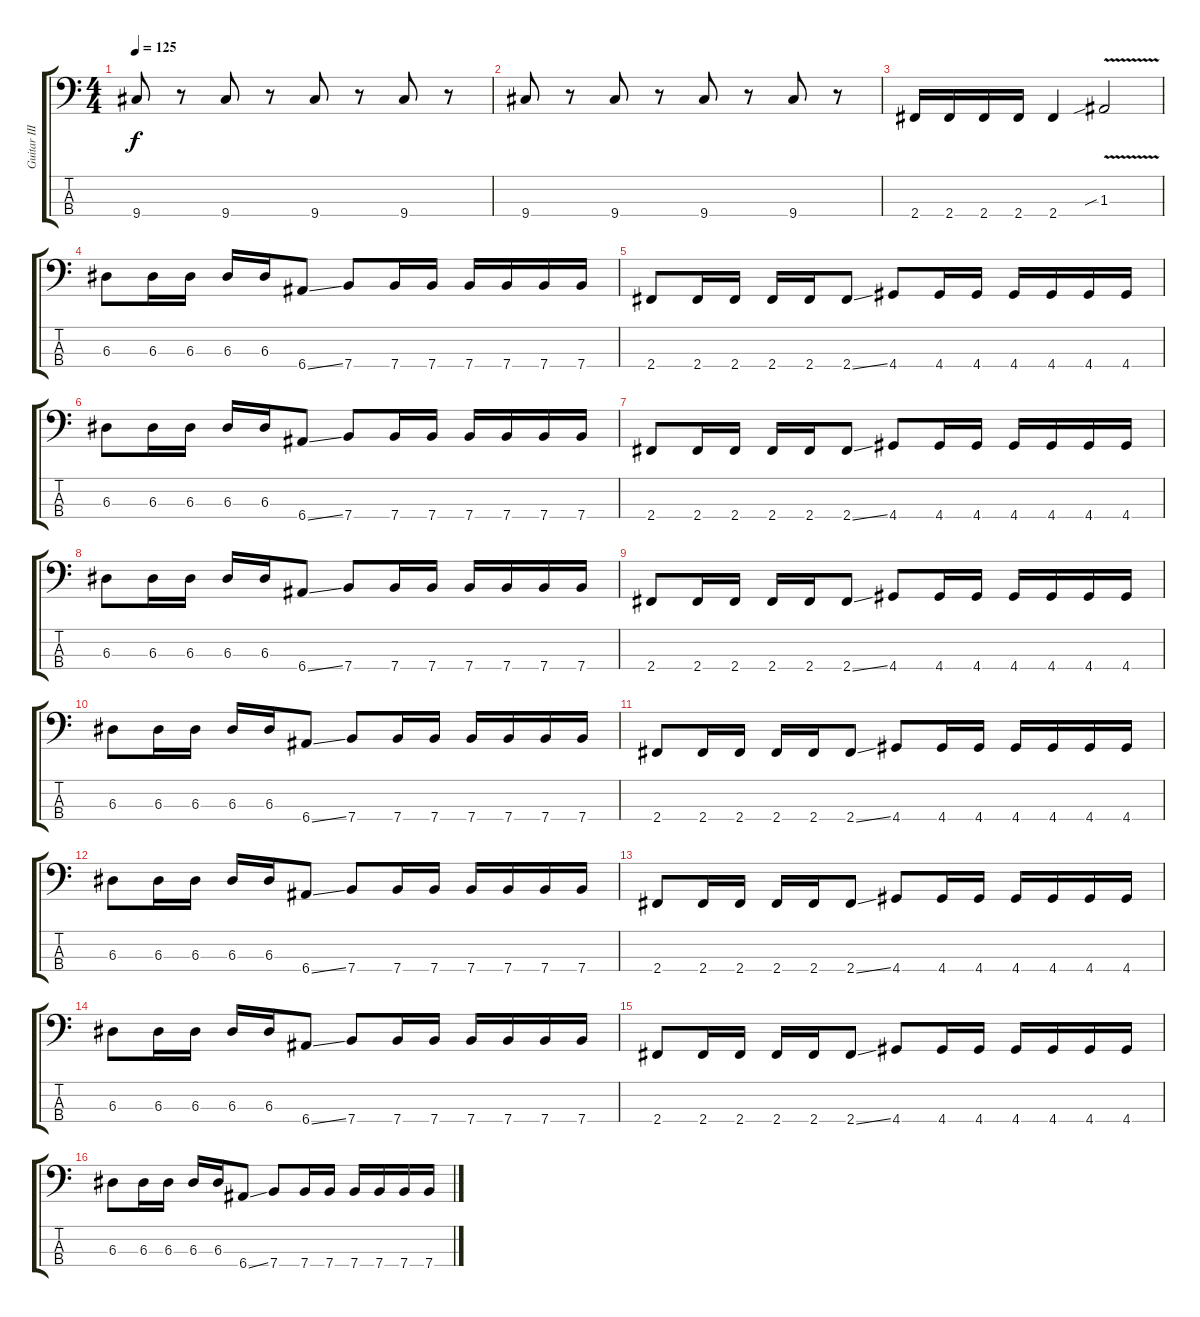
\track ("Guitar III - [Bass]" "Guitar III") {instrument electricbassfinger}
\staff {score tabs}
\tuning (G2 D2 A1 E1) {hide}
\ts (4 4)
\tempo 125
\clef f4
\ks c
9.4.8{dy f} r.8 9.4.8 r.8 9.4.8 r.8 9.4.8 r.8 |
9.4.8 r.8 9.4.8 r.8 9.4.8 r.8 9.4.8 r.8 |
2.4.16 2.4.16 2.4.16 2.4.16 2.4.4 1.3{v sib}.2 |
6.3.8 6.3.16 6.3.16 6.3.16 6.3.16 6.4{ss}.8 7.4.8 7.4.16 7.4.16 7.4.16 7.4.16 7.4.16 7.4.16 |
2.4.8 2.4.16 2.4.16 2.4.16 2.4.16 2.4{ss}.8 4.4.8 4.4.16 4.4.16 4.4.16 4.4.16 4.4.16 4.4.16 |
6.3.8 6.3.16 6.3.16 6.3.16 6.3.16 6.4{ss}.8 7.4.8 7.4.16 7.4.16 7.4.16 7.4.16 7.4.16 7.4.16 |
2.4.8 2.4.16 2.4.16 2.4.16 2.4.16 2.4{ss}.8 4.4.8 4.4.16 4.4.16 4.4.16 4.4.16 4.4.16 4.4.16 |
6.3.8 6.3.16 6.3.16 6.3.16 6.3.16 6.4{ss}.8 7.4.8 7.4.16 7.4.16 7.4.16 7.4.16 7.4.16 7.4.16 |
2.4.8 2.4.16 2.4.16 2.4.16 2.4.16 2.4{ss}.8 4.4.8 4.4.16 4.4.16 4.4.16 4.4.16 4.4.16 4.4.16 |
6.3.8 6.3.16 6.3.16 6.3.16 6.3.16 6.4{ss}.8 7.4.8 7.4.16 7.4.16 7.4.16 7.4.16 7.4.16 7.4.16 |
2.4.8 2.4.16 2.4.16 2.4.16 2.4.16 2.4{ss}.8 4.4.8 4.4.16 4.4.16 4.4.16 4.4.16 4.4.16 4.4.16 |
6.3.8 6.3.16 6.3.16 6.3.16 6.3.16 6.4{ss}.8 7.4.8 7.4.16 7.4.16 7.4.16 7.4.16 7.4.16 7.4.16 |
2.4.8 2.4.16 2.4.16 2.4.16 2.4.16 2.4{ss}.8 4.4.8 4.4.16 4.4.16 4.4.16 4.4.16 4.4.16 4.4.16 |
6.3.8 6.3.16 6.3.16 6.3.16 6.3.16 6.4{ss}.8 7.4.8 7.4.16 7.4.16 7.4.16 7.4.16 7.4.16 7.4.16 |
2.4.8 2.4.16 2.4.16 2.4.16 2.4.16 2.4{ss}.8 4.4.8 4.4.16 4.4.16 4.4.16 4.4.16 4.4.16 4.4.16 |
6.3.8 6.3.16 6.3.16 6.3.16 6.3.16 6.4{ss}.8 7.4.8 7.4.16 7.4.16 7.4.16 7.4.16 7.4.16 7.4.16
